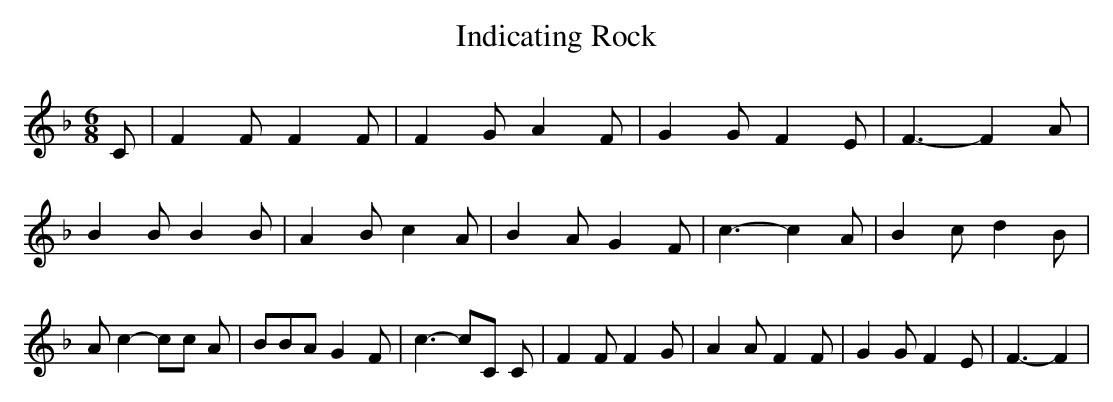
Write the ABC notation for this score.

X:1
T:Indicating Rock
M:6/8
L:1/8
K:F
 C| F2 F F2 F| F2- G A2 F| G2 G F2 E| F3- F2 A| B2 B B2 B| A2 B c2 A|\
 B2 A G2 F| c3- c2 A| B2 c d2 B| A c2- cc A| BBA G2 F| c3- cC C| F2 F F2 G|\
 A2 A F2 F| G2 G F2 E| F3- F2|
